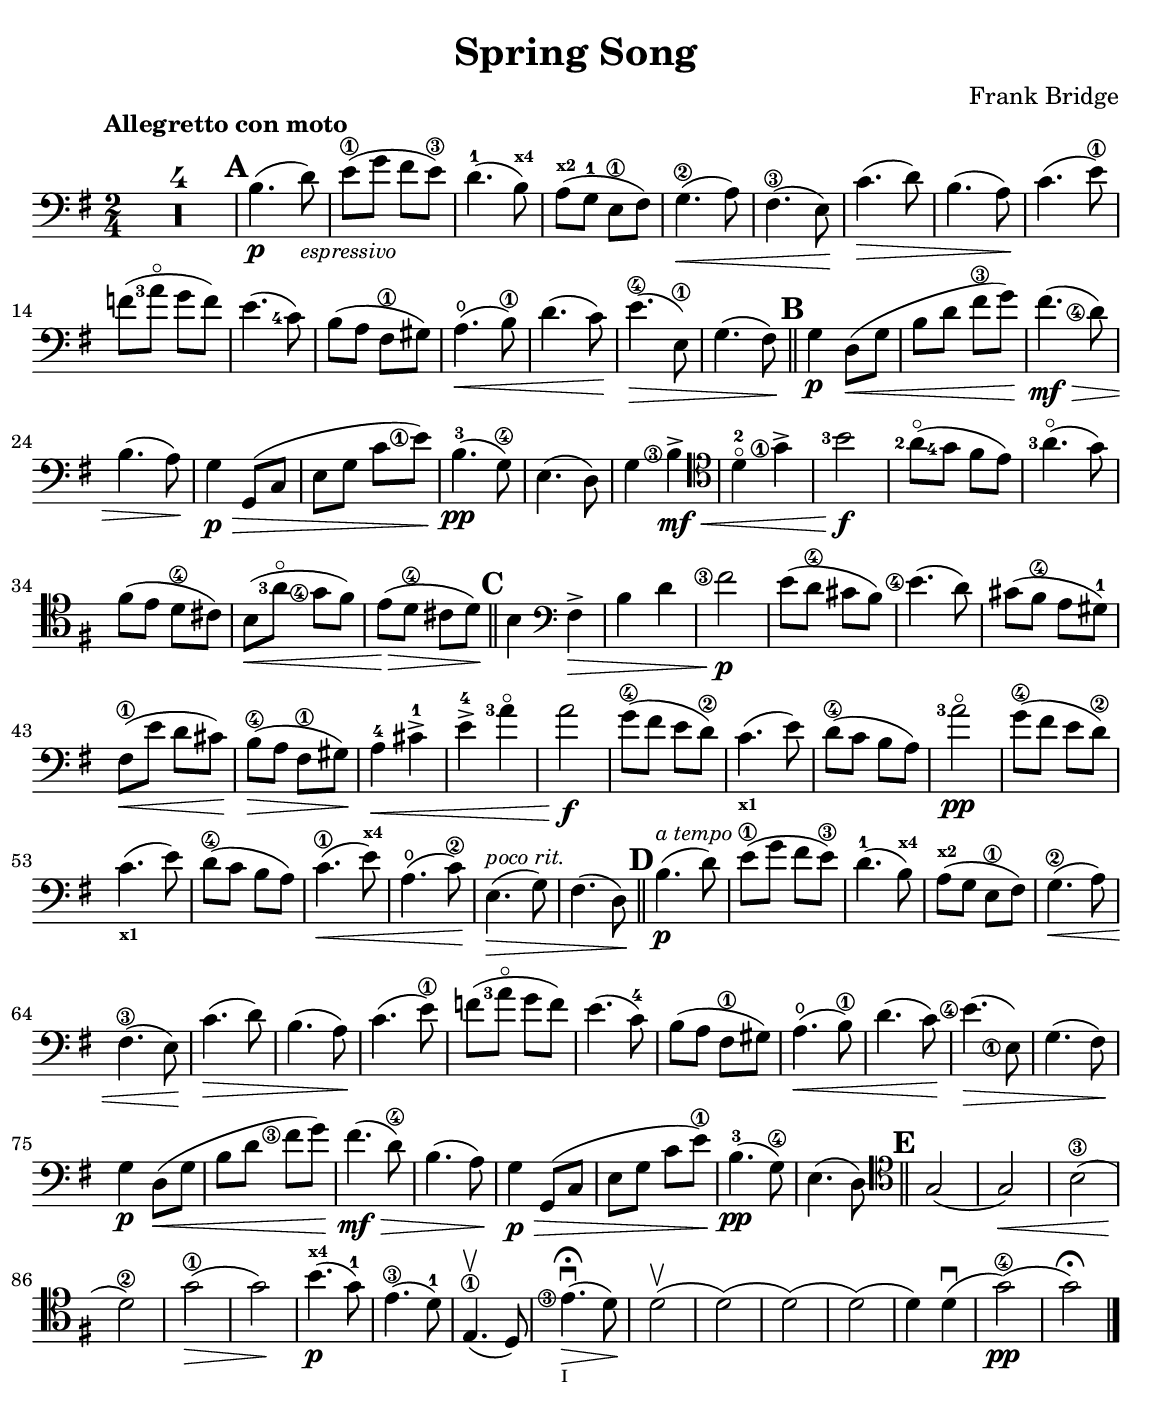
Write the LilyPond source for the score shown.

#(set-global-staff-size 21)

\version "2.18.2"

\header {
  title    = "Spring Song"
  composer = "Frank Bridge"
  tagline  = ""
}

\language "italiano"

% iPad Pro 12.9

\paper {
  paper-width  = 195\mm
  paper-height = 260\mm
  indent = #0
  page-count = #1
  line-width = #184
%  ragged-last = ##t
  ragged-last-bottom = ##t
  ragged-bottom = ##f
}

\score {
  \new Staff
%  \with {instrumentName = #"Cello "}
  {
    \override Hairpin.to-barline = ##f
    \tempo "Allegretto con moto"
    \time 2/4
    \key sol \major
    \clef "bass"

    \set fingeringOrientations = #'(left)
    \compressFullBarRests
    R1*2
    \mark \default

    | si4.\p( re'8_\markup{\small\italic "espressivo"})
    | mi'8\1( sol'8 fad'8 mi'8\3)
    | re'4.-1( si8^\markup{\bold\teeny x4})
    | la8^\markup{\bold\teeny x2}( sol8-1 mi8\1 fad8)
    | sol4.\2\<( la8)
    | fad4.\3( mi8)\!
    | do'4.\>( re'8)
    | si4.( la8)\!
    | do'4.( mi'8\1)
    | fa'8(<la'-3>8\flageolet sol'8 fa'8)
    | mi'4.( <do'-4>8)
    | si8( la8 fad8\1 sold8)
    | la4.\open\<( si8\1)
    | re'4.(do'8)\!
    | mi'4.\4\>( mi8\1)
    | sol4.( fad8)\!

    \bar "||"
    \mark \default

    | sol4\p re8\<( sol8
    | si8 re'8 fad'8\3 sol'8)\!
    | fad'4.\mf\>( <re'\finger\markup{\circle 4}>8)
    | si4.( la8)\!
    | sol4\p\> sol,8( do8
    | mi8 sol8 do'8 <mi'\finger\markup{\circle 1}>8)\!
    | si4.-3\pp( sol8\4)
    | mi4.( re8)
    | sol4 <si\finger\markup{\circle 3}>4\mf->\<
    \clef "tenor"
    | re'4-2\flageolet <sol'\finger\markup{\circle 1}>4->
    | <si'-3>2\f\!
    | <la'-2>8\flageolet(<sol'-4>8 fad'8 mi'8)
    | <la'-3>4.\flageolet(sol'8)
    | fad'8( mi'8 re'8\4 dod'8)
    | si8\<(<la'-3>8\flageolet <sol'\finger\markup{\circle 4}>8
      fad'8)
    | mi'8\>( re'8\4 dod'8 re'8)\!

    \bar "||"
    \mark \default

    si4
    \clef "bass"
    fad4->\>
    | si4 re'4
    | <fad'\finger\markup{\circle 3}>2\p\!
    | mi'8( re'8\4 dod'8 si8)
    | <mi'\finger\markup{\circle 4}>4.( re'8)
    | dod'8( si8\4 la8 sold8-1)
    | fad8\1\<( mi'8 re'8 dod'8)\!
    | si8\4\>( la8 fad8\1 sold8)\!
    | la4-4\< dod'4->-1
    | mi'4-4-> <la'-3>4\flageolet
    | la'2\!\f
    | sol'8\4( fad'8 mi'8 re'8\2)
    | do'4._\markup{\bold\teeny x1}( mi'8)
    | re'8\4( do'8 si8 la8)
    | <la'-3>2\flageolet\pp
    | sol'8\4( fad'8 mi'8 re'8\2)
    | do'4._\markup{\bold\teeny x1}( mi'8)
    | re'8\4( do'8 si8 la8)
    | do'4.\1\<( mi'8^\markup{\bold\teeny x4})
    | la4.\open( do'8\2)\!
    | mi4.\>^\markup{\small\italic "poco rit."}( sol8)
    | fad4.( re8)\!

    \bar "||"
    \mark \default

    | si4.\p(^\markup{\small\italic "a tempo"} re'8)
    | mi'8\1( sol'8 fad'8 mi'8\3)
    | re'4.-1( si8^\markup{\bold\teeny x4})
    | la8^\markup{\bold\teeny x2}( sol8 mi8\1 fad8)
    | sol4.\2\<( la8)
    | fad4.\3( mi8)\!
    | do'4.\>( re'8)
    | si4.( la8)\!
    | do'4.( mi'8\1)
    | fa'8( <la'-3>8\flageolet sol'8 fa'8)
    | mi'4.( do'8-4)
    | si8( la8 fad8\1 sold8)
    | la4.\open\<( si8\1)
    | re'4.( do'8)\!
    | <mi'\finger\markup{\circle 4}>4.\>( <mi\finger\markup{\circle 1}>8)
    | sol4.( fad8)\!
    | sol4\p re8\<( sol8
    | si8 re'8 <fad'\finger\markup{\circle 3}>8 sol'8)\!
    | fad'4.\mf\>( re'8\4)
    | si4.( la8)\!
    | sol4\p\> sol,8( do8
    | mi8 sol8 do'8 mi'8\1)\!
    | si4.-3\pp( sol8\4)
    | mi4.( re8)

    \bar "||"
    \mark \default

    | \clef "tenor"
      sol2(
    | sol2)\<
    | si2\3(
    | re'2\2)\!
    | sol'2\1\>(
    | sol'2)\!
    | si'4.^\markup{\teeny\bold x4}\p( sol'8-1)
    | mi'4.\3( re'8-1)
    | mi4.\1\upbow( re8)
    | <mi'\finger\markup{\circle 3}>4.\fermata\downbow_\markup{\teeny I}\>(
      re'8)\!
    | re'2\upbow(
    | re'2)(
    | re'2)(
    | re'2)(
    | re'4) re'4\downbow(
    | sol'2\4\pp)(
    | sol'2)\fermata
    \bar "|."
  }
}
